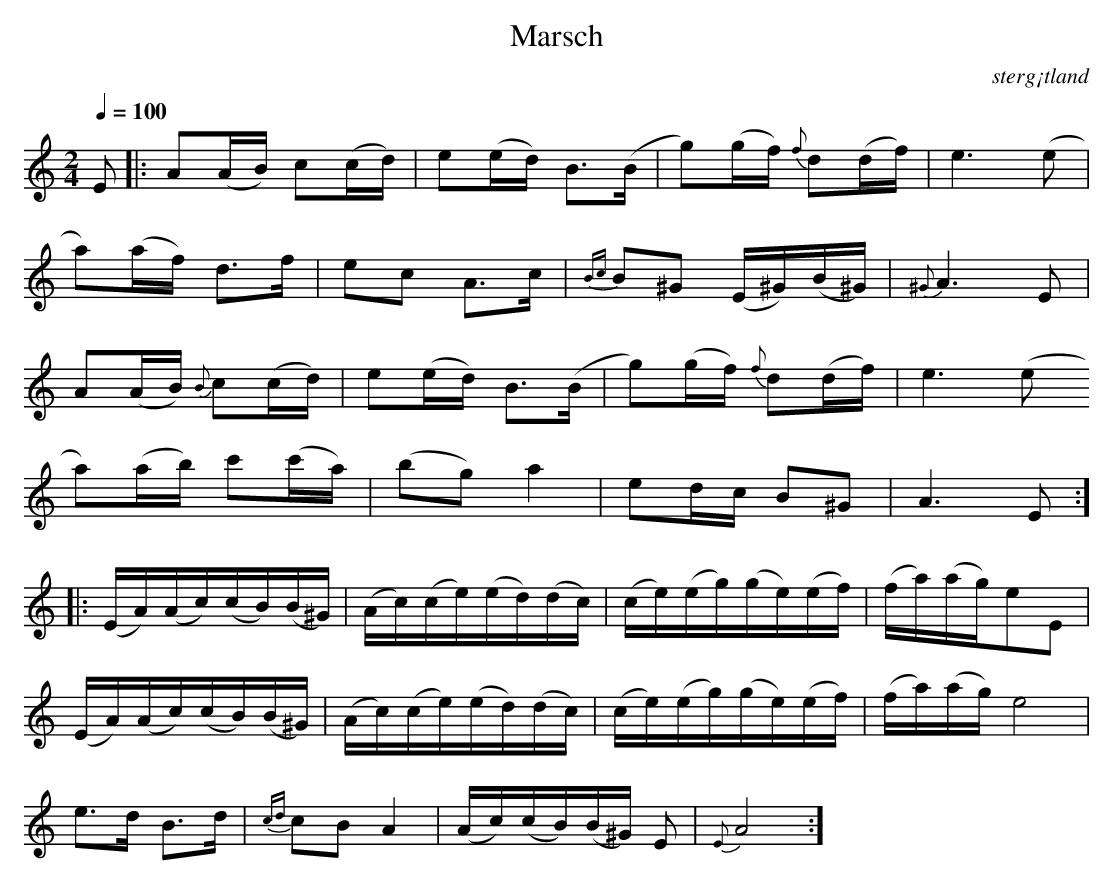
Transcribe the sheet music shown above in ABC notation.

X:1
T:Marsch
O: sterg¡tland
Q:1/4=100
M: 2/4
L: 1/16
K: Am
E2 |: A2(AB) c2(cd) | e2(ed) B3(B | g2)(gf){f} d2(df) | e6 (e2 |
a2)(af) d3f | e2c2 A3c |{Bc} B2^G2 (E^G)(B^G)|{^G} A6 E2 |
A2(AB){B} c2(cd) | e2(ed) B3(B | g2)(gf){f} d2(df) | e6 (e2
a2)(ab) c'2(c'a) | (b2g2) a4 | e2dc B2^G2| A6 E2:]
|:(EA)(Ac)(cB)(B^G)|(Ac)(ce)(ed)(dc)|(ce)(eg)(ge)(ef)|(fa)(ag)e2E2|
(EA)(Ac)(cB)(B^G)|(Ac)(ce)(ed)(dc)|(ce)(eg)(ge)(ef)|(fa)(ag)e8|
e3d B3d |{cd} c2B2A4 | (Ac)(cB)(B^G) E2|{E} A8 :]
